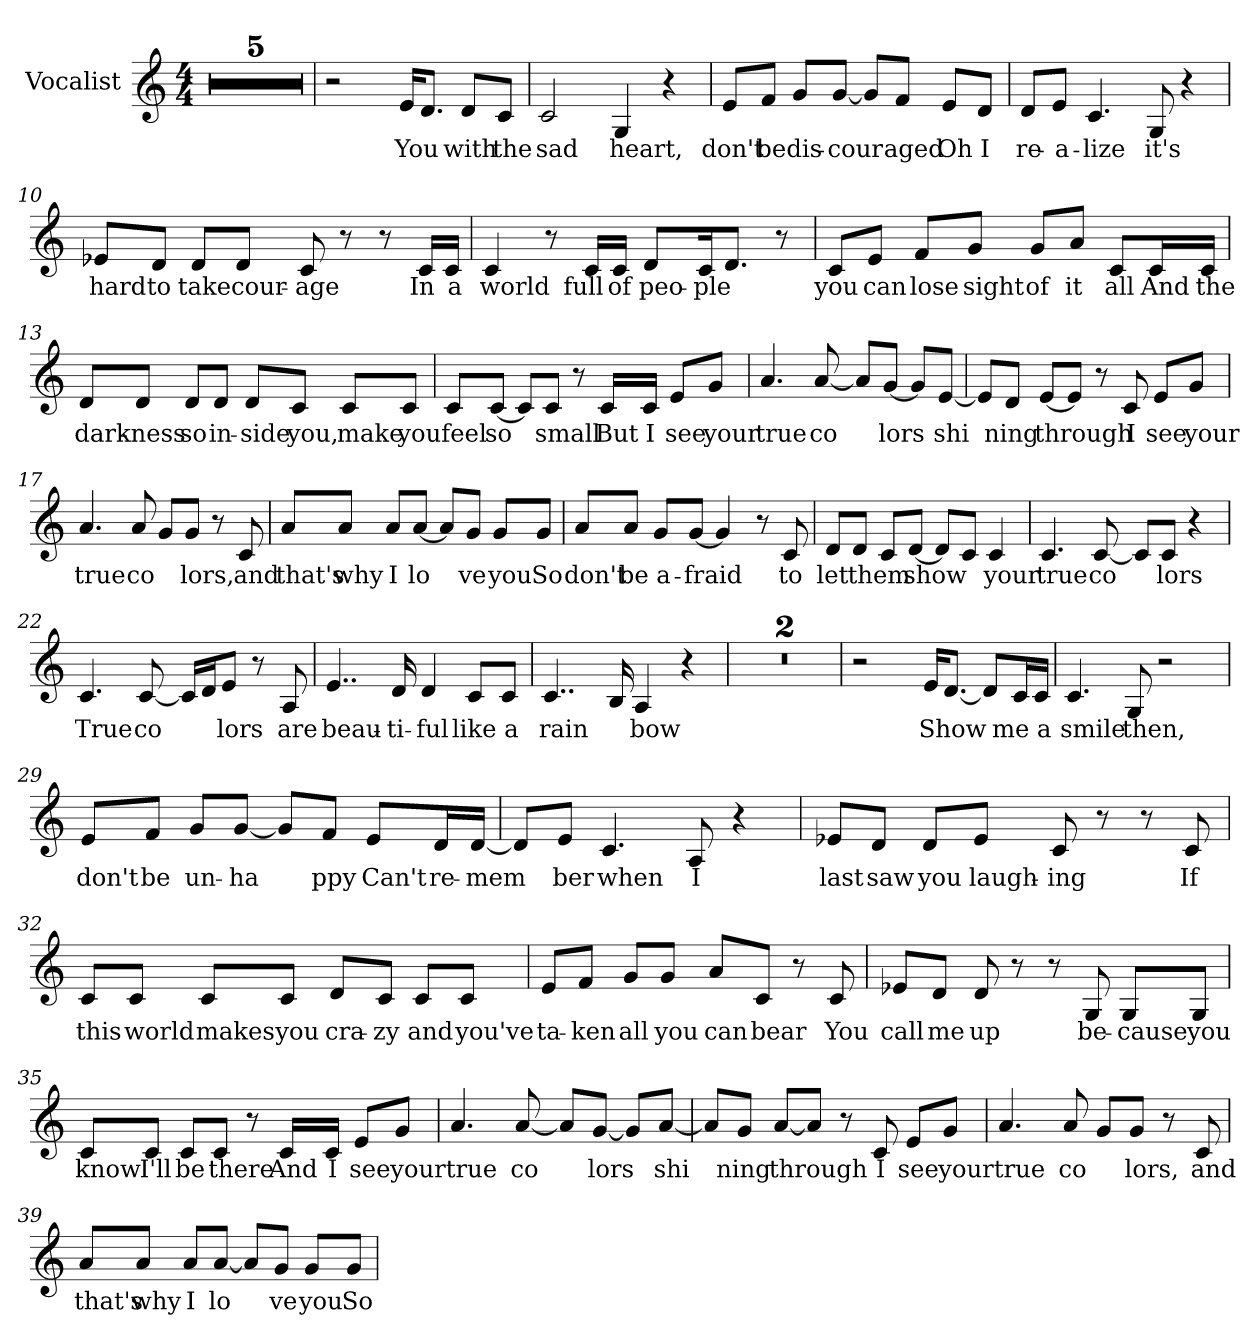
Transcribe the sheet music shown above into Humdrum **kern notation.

**kern	**text
*part1	*part1
*staff1	*staff1
*I"Vocalist	*
*clefG2	*
*M4/4	*
=1	=1
1r	.
=2	=2
1r	.
=3	=3
1r	.
=4	=4
1r	.
=5	=5
1r	.
=6	=6
2r	.
16e/KL	You
8.d/J	_
8d/L	with
8c/J	the
=7	=7
2c	sad
4G	heart,
4r	.
=8	=8
8e/L	don't
8f/J	be
8g/L	dis-
[8g/J	-cour-
8g/L]	_
8f/J	-aged
8e/L	Oh
8d/J	I
=9	=9
8d/L	re-
8e/J	-a-
4.c	-lize
8G	it's
4r	.
=10	=10
8e-X/L	hard
8d/J	to
8d/L	take
8d/J	cour-
8c	-age
8r	.
8r	.
16c/LL	In
16c/JJ	a
=11	=11
4c	world
8r	.
16c/LL	full
16c/JJ	of
8d/L	peo-
16c/K	-ple
8.d/J	_
8r	.
=12	=12
8c/L	you
8e/J	can
8f/L	lose
8g/J	sight
8g/L	of
8a/J	it
8c/L	all
16c/L	And
16c/JJ	the
=13	=13
8d/L	dark-
8d/J	-ness
8d/L	so
8d/J	in-
8d/L	-side
8c/J	you,
8c/L	make
8c/J	you
=14	=14
8c/L	feel
[8c/J	so
8c/L]	_
8c/J	small
8r	.
16c/LL	But
16c/JJ	I
8e/L	see
8g/J	your
=15	=15
4.a	true
[8a	co-
8a/L]	_
[8g/J	-lors
8g/L]	_
[8e/J	shi-
=16	=16
8e/L]	_
8d/J	-ning
[8e/L	through
8e/J]	_
8r	.
8c	I
8e/L	see
8g/J	your
=17	=17
4.a	true
8a	co-
8g/L	_
8g/J	-lors,
8r	.
8c	and
=18	=18
8a/L	that's
8a/J	why
8a/L	I
[8a/J	lo-
8a/L]	_
8g/J	-ve
8g/L	you
8g/J	So
=19	=19
8a/L	don't
8a/J	be
8g/L	a-
[8g/J	-fraid
4g]	_
8r	.
8c	to
=20	=20
8d/L	let
8d/J	them
8c/L	_
[8d/J	show
8d/L]	_
8c/J	_
4c	your
=21	=21
4.c	true
[8c	co-
8c/L]	_
8c/J	-lors
4r	.
=22	=22
4.c	True
[8c	co-
16c/LL]	_
16d/J	_
8e/J	-lors
8r	.
8A	are
=23	=23
4..e	beau-
16d	-ti-
4d	-ful
8c/L	like
8c/J	a
=24	=24
4..c	rain-
16B	_
4A	-bow
4r	.
=25	=25
1r	.
=26	=26
1r	.
=27	=27
2r	.
16e/KL	Show
[8.d/J	_
8d/L]	_
16c/L	me
16c/JJ	a
=28	=28
4.c	smile
8G	then,
2r	.
=29	=29
8e/L	don't
8f/J	be
8g/L	un-
[8g/J	-ha-
8g/L]	_
8f/J	-ppy
8e/L	Can't
16d/L	re-
[16d/JJ	-mem-
=30	=30
8d/L]	_
8e/J	-ber
4.c	when
8A	I
4r	.
=31	=31
8e-X/L	last
8d/J	saw
8d/L	you
8e-/J	laugh-
8c	-ing
8r	.
8r	.
8c	If
=32	=32
8c/L	this
8c/J	world
8c/L	makes
8c/J	you
8d/L	cra-
8c/J	-zy
8c/L	and
8c/J	you've
=33	=33
8e/L	ta-
8f/J	-ken
8g/L	all
8g/J	you
8a/L	can
8c/J	bear
8r	.
8c	You
=34	=34
8e-X/L	call
8d/J	me
8d	up
8r	.
8r	.
8G	be-
8G/L	-cause
8G/J	you
=35	=35
8c/L	know
8c/J	I'll
8c/L	be
8c/J	there
8r	.
16c/LL	And
16c/JJ	I
8e/L	see
8g/J	your
=36	=36
4.a	true
[8a	co-
8a/L]	_
[8g/J	-lors
8g/L]	_
[8a/J	shi-
=37	=37
8a/L]	_
8g/J	-ning
[8a/L	through
8a/J]	_
8r	.
8c	I
8e/L	see
8g/J	your
=38	=38
4.a	true
8a	co-
8g/L	_
8g/J	-lors,
8r	.
8c	and
=39	=39
8a/L	that's
8a/J	why
8a/L	I
[8a/J	lo-
8a/L]	_
8g/J	-ve
8g/L	you
8g/J	So
=	=
*-	*-
